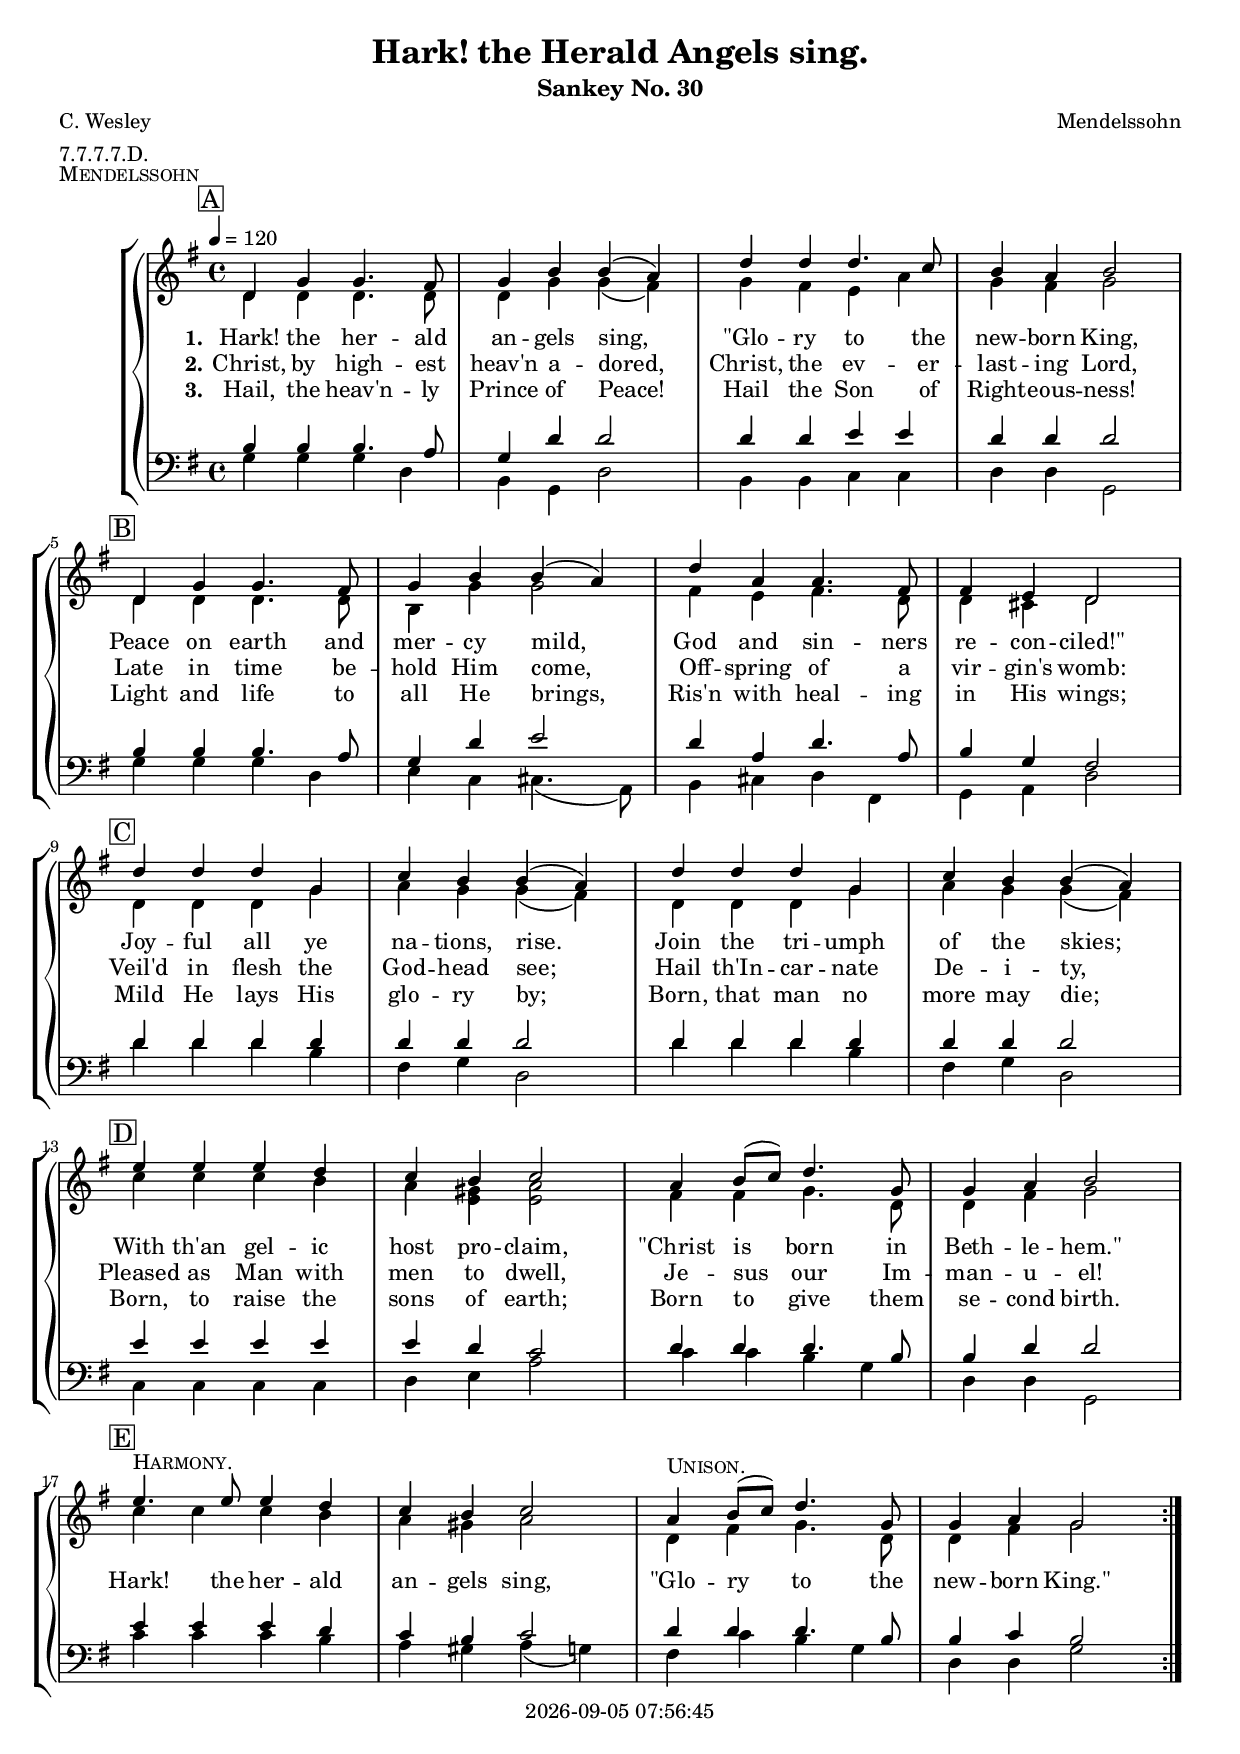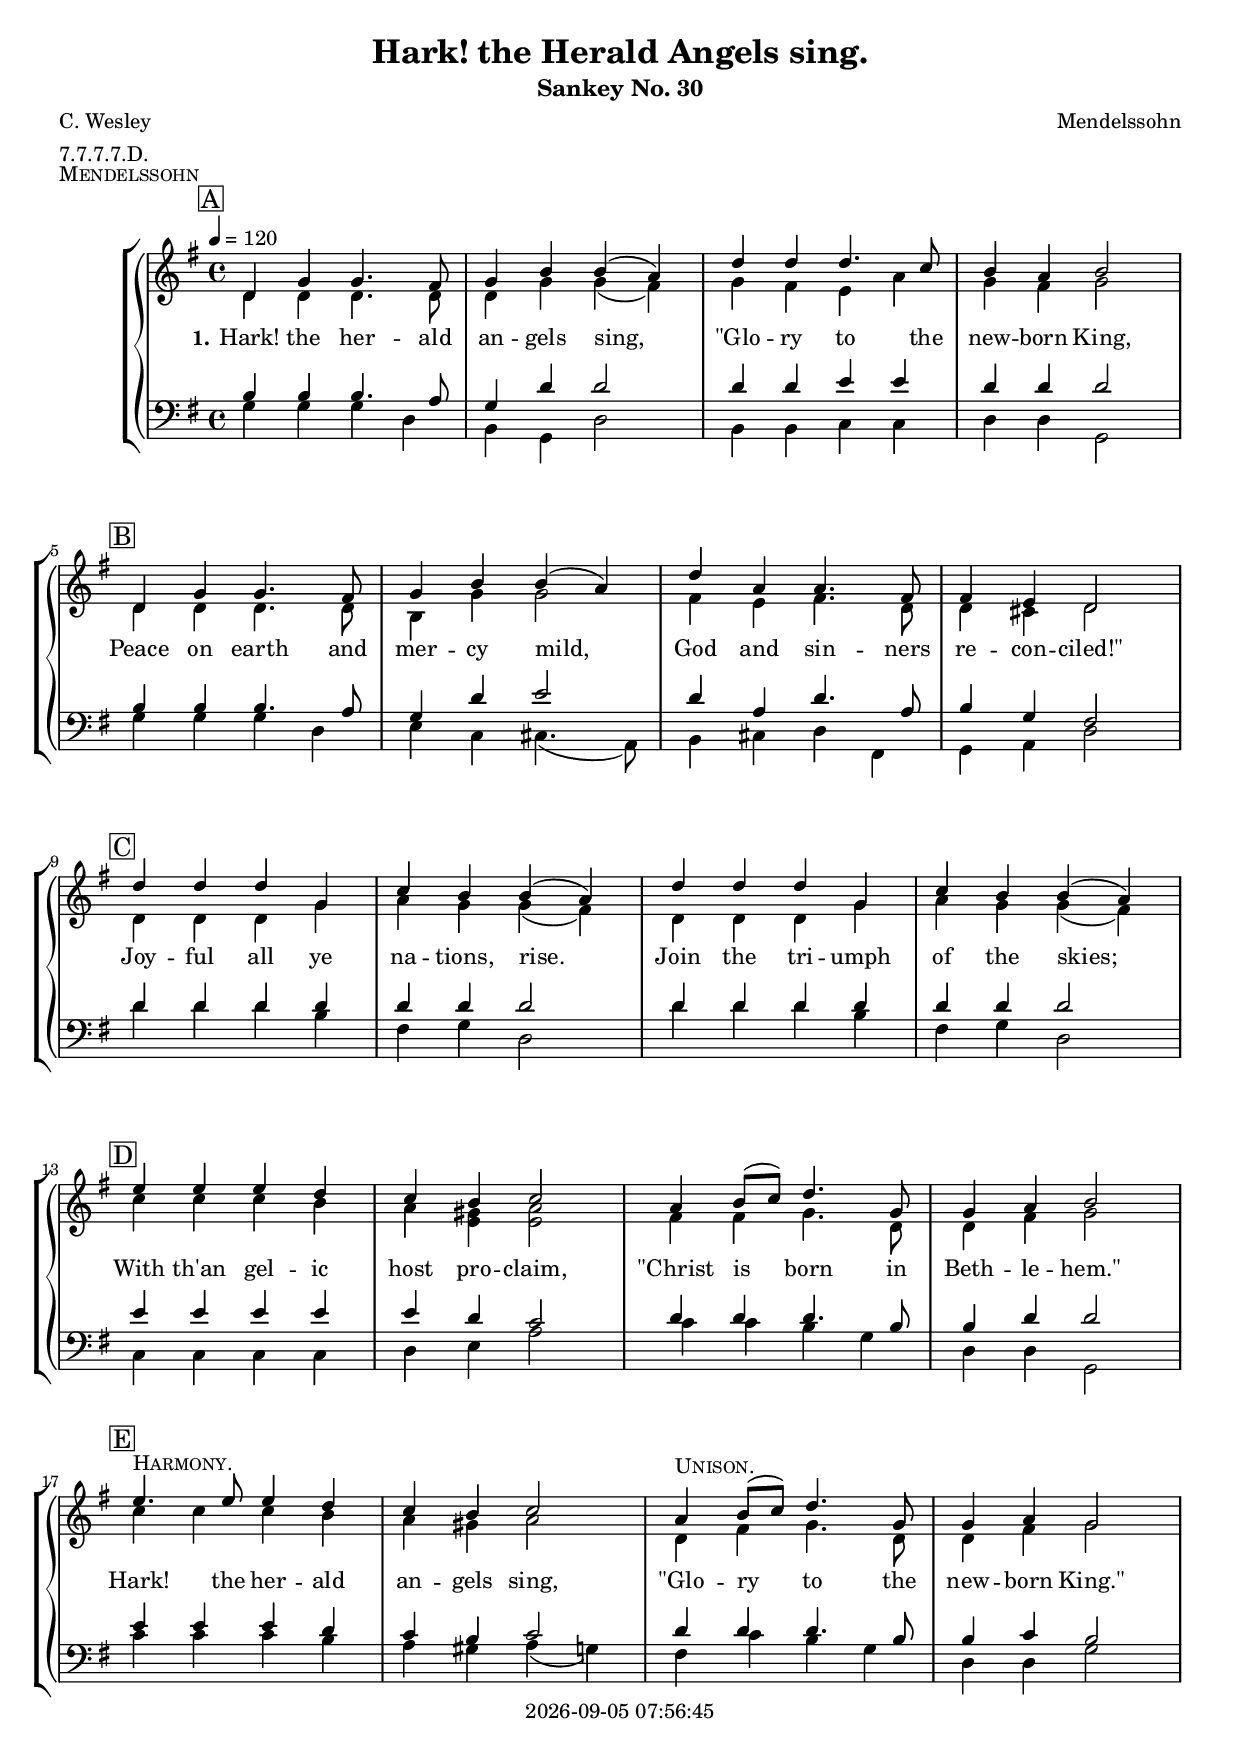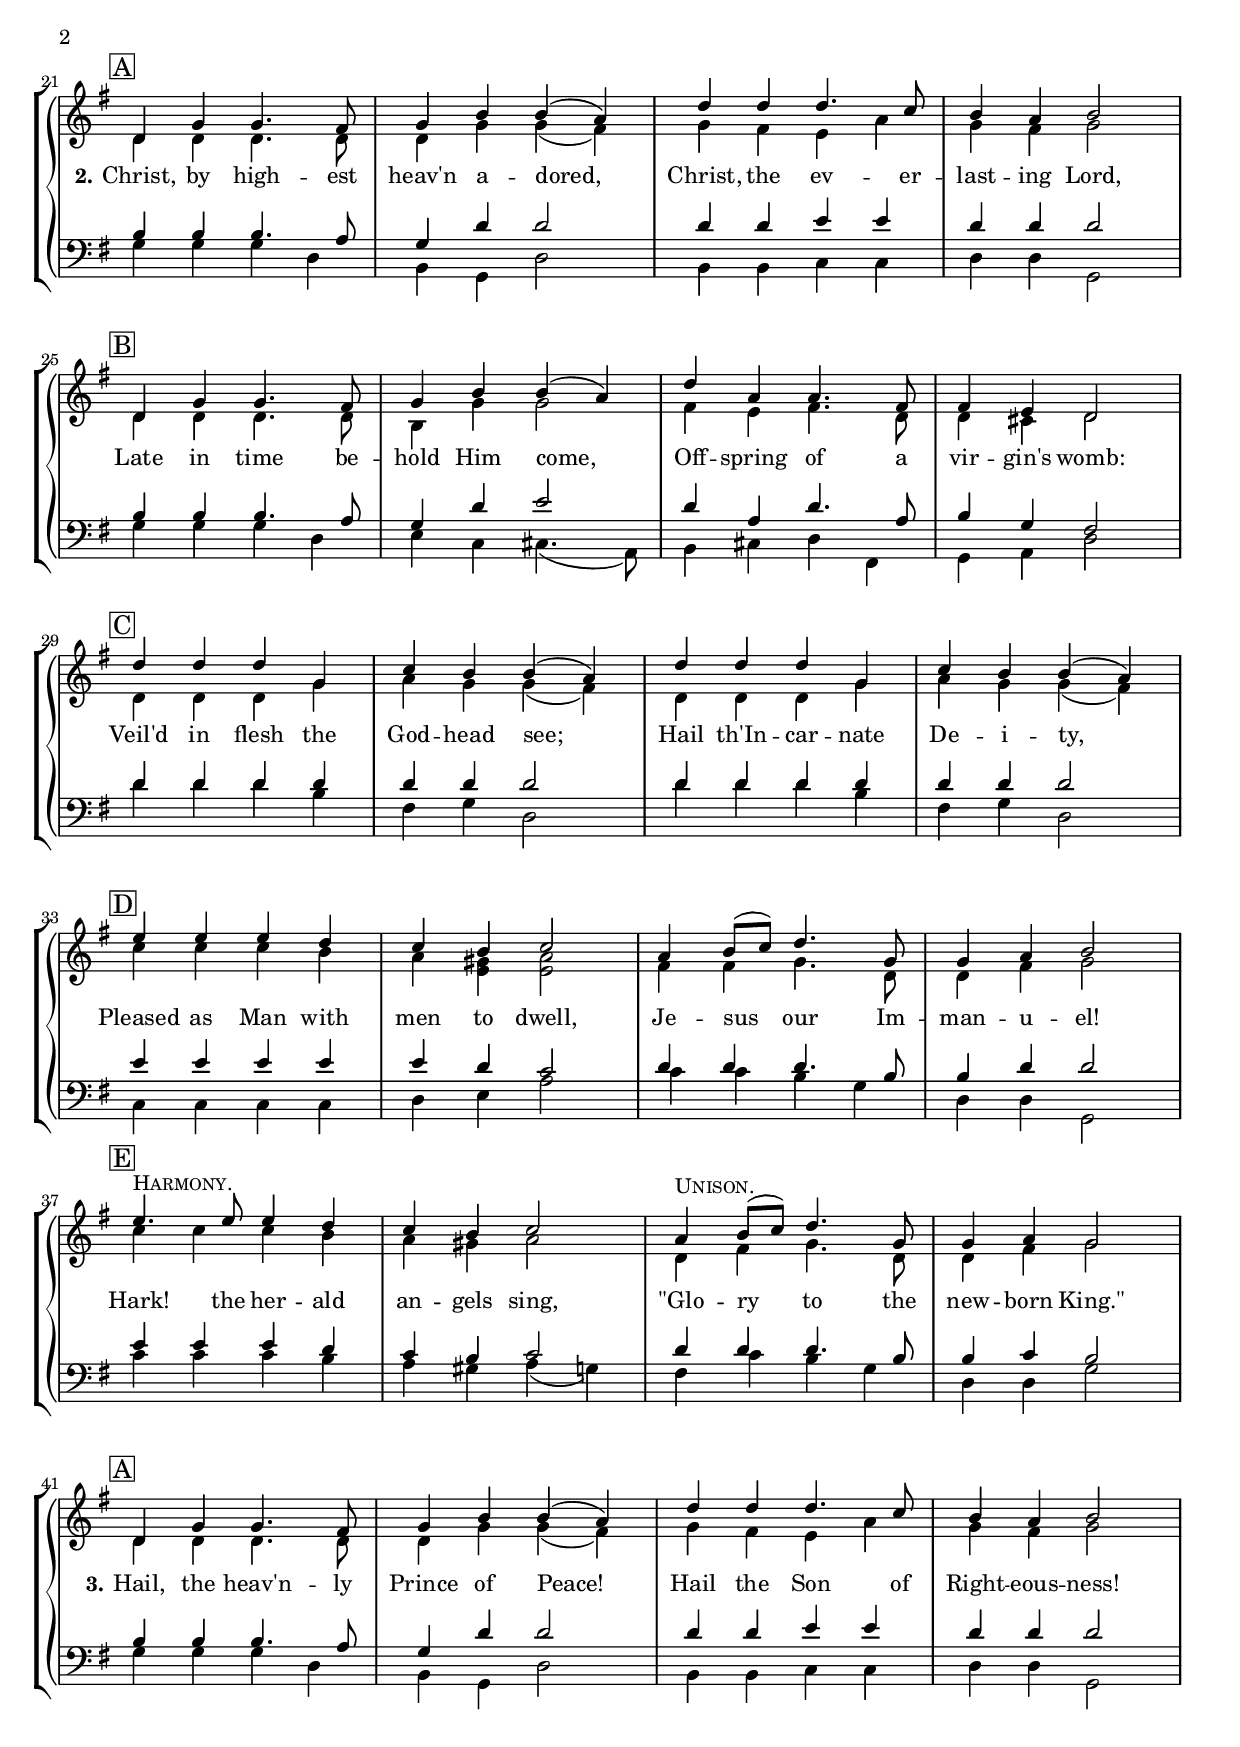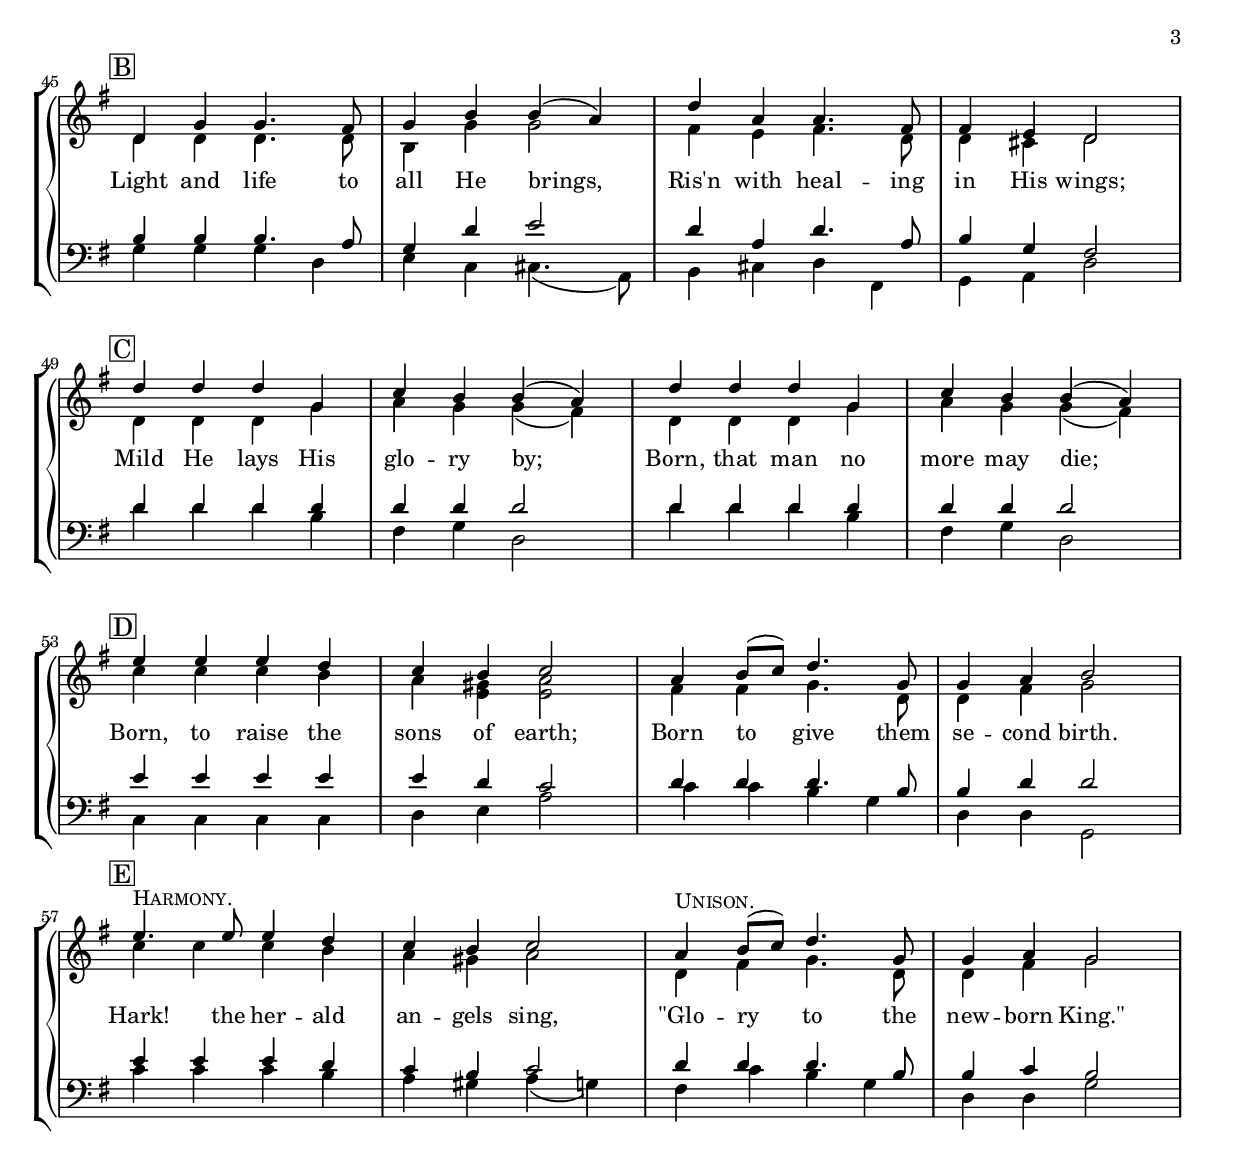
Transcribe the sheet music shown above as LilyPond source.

\version "2.20.2"

\include "articulate.ly"

today = #(strftime "%Y-%m-%d %H:%M:%S" (localtime (current-time)))

\header {
% centered at top
%  dedication  = "dedication"
  title       = "Hark! the Herald Angels sing."
  subtitle    = "Sankey No. 30"
%  instrument  = "instrument"
  
% arrangement of following lines:
%
%  poet    composer
%  meter   arranger
%  piece       opus

  composer    = "Mendelssohn"
%  arranger    = "arranger"
%  opus        = "opus"

  poet        = "C. Wesley"
  meter       = "7.7.7.7.D."
  piece       = \markup \smallCaps "Mendelssohn"

% centered at bottom
% tagline     = "tagline" % default lilypond version
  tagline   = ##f
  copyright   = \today
}

#(set-global-staff-size 18)

verses = 3

global = {
  \key g \major
  \time 4/4
  \tempo 4=120
}

RehearsalTrack = {
% \set Score.currentBarNumber = #5
  \repeat volta \verses {
    \mark \markup { \box "A" } s1*4 \break
    \mark \markup { \box "B" } s1*4 \break
    \mark \markup { \box "C" } s1*4 \break
    \mark \markup { \box "D" } s1*4 \break
    \mark \markup { \box "E" } s1*4 \break
  }
}

soprano = \relative {
  \global
  \repeat volta \verses {
    d'4 g g4. fis8
    g4 b b(a)
    d4 d d4. c8
    b4 a b2
    d,4 g g4. fis8 % B
    g4 b b(a)
    d4 a a4. fis8
    fis4 e d2
    d'4 d d g, % C
    c4 b b(a)
    d4 d d g,
    c4 b b(a)
    e'4 e e d % D
    c4 b c2
    a4 b8(c) d4. g,8
    g4 a b2
    e4.^\markup \smallCaps Harmony. e8 e4 d
    c4 b c2
    a4^\markup \smallCaps Unison. b8(c) d4. g,8
    g4 a g2
  }
}

alto = \relative {
  \global
  \repeat volta \verses {
    d'4 d d4. d8
    d4 g g(fis)
    g4 fis e a
    g4 fis g2
    d4 d d4. d8 % B
    b4 g' g2
    fis4 e fis4. d8
    d4 cis d2
    d4 d d g % C
    a4 g g(fis)
    d4 d d g
    a4 g g(fis)
    c'4 c c b % D
    a4 <e gis> <e a>2
    fis4 fis g4. d8
    d4 fis g2
    c4 c c b % E
    a4 gis a2
    d,4 fis g4. d8
    d4 fis g2
  }
}

tenor = \relative {
  \global
  \repeat volta \verses {
    b4 b b4. a8
    g4 d' d2
    d4 d e e
    d4 d d2
    b4 b b4. a8 % B
    g4 d' e2
    d4 a d4. a8
    b4 g fis2
    d'4 d d d % C
    d4 d d2
    d4 d d d
    d4 d d2
    e4 e e e % D
    e4 d c2
    d4 d d4. b8
    b4 d d2
    e4 e e d % E
    c4 b c2
    d4 d d4. b8
    b4 c b2
  }
}

bass= \relative {
  \global
  \repeat volta \verses {
    g4 g g d
    b4 g d'2
    b4 b c c
    d4 d g,2
    g'4 g g d % B
    e4 c cis4.(a8)
    b4 cis d fis,
    g4 a d2
    d'4 d d b % C
    fis4 g d2
    d'4 d d b
    fis4 g d2
    c4 c c c % D
    d4 e a2
    c4 c b g
    d4 d g,2
    c'4 c c b % E
    a4 gis a(g)
    fis4 c' b g
    d4 d g2
  }
}

chorus = \lyricmode {
  Hark! the her -- ald an -- gels sing,
  "\"Glo" -- ry to the new -- born "King.\""
}

wordsOne = \lyricmode {
  \set stanza = "1."
  Hark! the her -- ald an -- gels sing,
  "\"Glo" -- ry to the new -- born King,
  Peace on earth and mer -- cy mild,
  God and sin -- ners re -- con -- "ciled!\""
  Joy -- ful all ye na -- tions, rise.
  Join the tri -- umph of the skies;
  With th'an gel -- ic host pro -- claim,
  "\"Christ" is born in Beth -- le -- "hem.\""
}
  
wordsTwo = \lyricmode {
  \set stanza = "2."
  Christ, by high -- est heav'n a -- dored,
  Christ, the ev -- er -- last -- ing Lord,
  Late in time be -- hold Him come,
  Off -- spring of a vir -- gin's womb:
  Veil'd in flesh the God -- head see;
  Hail th'In -- car -- nate De -- i -- ty,
  Pleased as Man with men to dwell,
  Je -- sus our Im -- man -- u -- el!
}
  
wordsThree = \lyricmode {
  \set stanza = "3."
  Hail, the heav'n -- ly Prince of Peace!
  Hail the Son of Right -- eous -- ness!
  Light and life to all He brings,
  Ris'n with heal -- ing in His wings;
  Mild He lays His glo -- ry by;
  Born, that man no more may die;
  Born, to raise the sons of earth;
  Born to give them se -- cond birth.
}
  
wordsMidi = \lyricmode {
  \set stanza = "1."
  "\nHark! " "the " her "ald " an "gels " "sing, "
  "\n\"Glo" "ry " "to " "the " new "born " "King, "
  "\nPeace " "on " "earth " "and " mer "cy " "mild, "
  "\nGod " "and " sin "ners " re con "ciled!\" "
  "\nJoy" "ful " "all " "ye " na "tions, " "rise. "
  "\nJoin " "the " tri "umph " "of " "the " "skies; "
  "\nWith " "th'an " gel "ic " "host " pro "claim, "
  "\n\"Christ " "is " "born " "in " Beth le "hem.\" "
  "\nHark! " "the " her "ald " an "gels " "sing, "
  "\n\"Glo" "ry " "to " "the " new "born " "King.\" "
  \set stanza = "2."
  "\nChrist, " "by " high "est " "heav'n " a "dored, "
  "\nChrist, " "the " ev er last "ing " "Lord, "
  "\nLate " "in " "time " be "hold " "Him " "come, "
  "\nOff" "spring " "of " "a " vir "gin's " "womb: "
  "\nVeil'd " "in " "flesh " "the " God "head " "see; "
  "\nHail " th'In car "nate " De i "ty, "
  "\nPleased " "as " "Man " "with " "men " "to " "dwell, "
  "\nJe" "sus " "our " Im man u "el! "
  "\nHark! " "the " her "ald " an "gels " "sing, "
  "\n\"Glo" "ry " "to " "the " new "born " "King.\" "
  \set stanza = "3."
  "\nHail, " "the " heav'n "ly " "Prince " "of " "Peace! "
  "\nHail " "the " "Son " "of " Right eous "ness! "
  "\nLight " "and " "life " "to " "all " "He " "brings, "
  "\nRis'n " "with " heal "ing " "in " "His " "wings; "
  "\nMild " "He " "lays " "His " glo "ry " "by; "
  "\nBorn, " "that " "man " "no " "more " "may " "die; "
  "\nBorn, " "to " "raise " "the " "sons " "of " "earth; "
  "\nBorn " "to " "give " "them " se "cond " "birth. "
  "\nHark! " "the " her "ald " an "gels " "sing, "
  "\n\"Glo" "ry " "to " "the " new "born " "King.\" "
}
  
\book {
  \bookOutputSuffix "repeat"
  \score {
%    \unfoldRepeats
%    \articulate
    \context GrandStaff <<
      <<
        \new ChoirStaff <<
                                  % Joint soprano/alto staff
          \new Staff <<
            \new Voice \RehearsalTrack
            \new Voice = "soprano" { \voiceOne \soprano }
            \new Voice = "alto"    { \voiceTwo \alto    }
            \new Lyrics \lyricsto "soprano" { \wordsOne \chorus }
            \new Lyrics \lyricsto "soprano"   \wordsTwo
            \new Lyrics \lyricsto "soprano"   \wordsThree
%            \new Lyrics \lyricsto "soprano" { \wordsOne   \chorus
%                                              \wordsTwo   \chorus
%                                              \wordsThree \chorus
%                                            }
%            \new Lyrics \lyricsto "soprano" \wordsMidi
          >>
                                  % Joint tenor/bass staff
          \new Staff <<
            \clef "bass"
            \new Voice = "tenor" { \voiceOne \tenor }
            \new Voice = "bass"  { \voiceTwo \bass  }
          >>
        >>
      >>
    >>
    \layout {
      indent = 1.5\cm
      \context {
        \Staff \RemoveAllEmptyStaves
      }
    }
  }
}
  
\book {
  \bookOutputSuffix "single"
  \score {
    \unfoldRepeats
%    \articulate
    \context GrandStaff <<
      <<
        \new ChoirStaff <<
                                  % Joint soprano/alto staff
          \new Staff <<
            \new Voice \RehearsalTrack
            \new Voice = "soprano" { \voiceOne \soprano }
            \new Voice = "alto"    { \voiceTwo \alto    }
            \new Lyrics \lyricsto "soprano" { \wordsOne   \chorus
                                              \wordsTwo   \chorus
                                              \wordsThree \chorus
                                            }
          >>
                                  % Joint tenor/bass staff
          \new Staff <<
            \clef "bass"
            \new Voice = "tenor" { \voiceOne \tenor }
            \new Voice = "bass"  { \voiceTwo \bass  }
          >>
        >>
      >>
    >>
    \layout {
      indent = 1.5\cm
      \context {
        \Staff \RemoveAllEmptyStaves
      }
    }
  }
}
  
\book {
  \bookOutputSuffix "midi"
  \score {
    \unfoldRepeats
%    \articulate
    \context GrandStaff <<
      <<
        \new ChoirStaff <<
                                  % Joint soprano/alto staff
          \new Staff <<
            \new Voice \RehearsalTrack
            \new Voice = "soprano" { \voiceOne \soprano }
            \new Voice = "alto"    { \voiceTwo \alto    }
            \new Lyrics \lyricsto "soprano" \wordsMidi
          >>
                                  % Joint tenor/bass staff
          \new Staff <<
            \clef "bass"
            \new Voice = "tenor" { \voiceOne \tenor }
            \new Voice = "bass"  { \voiceTwo \bass  }
          >>
        >>
      >>
    >>
    \midi {}
  }
}
